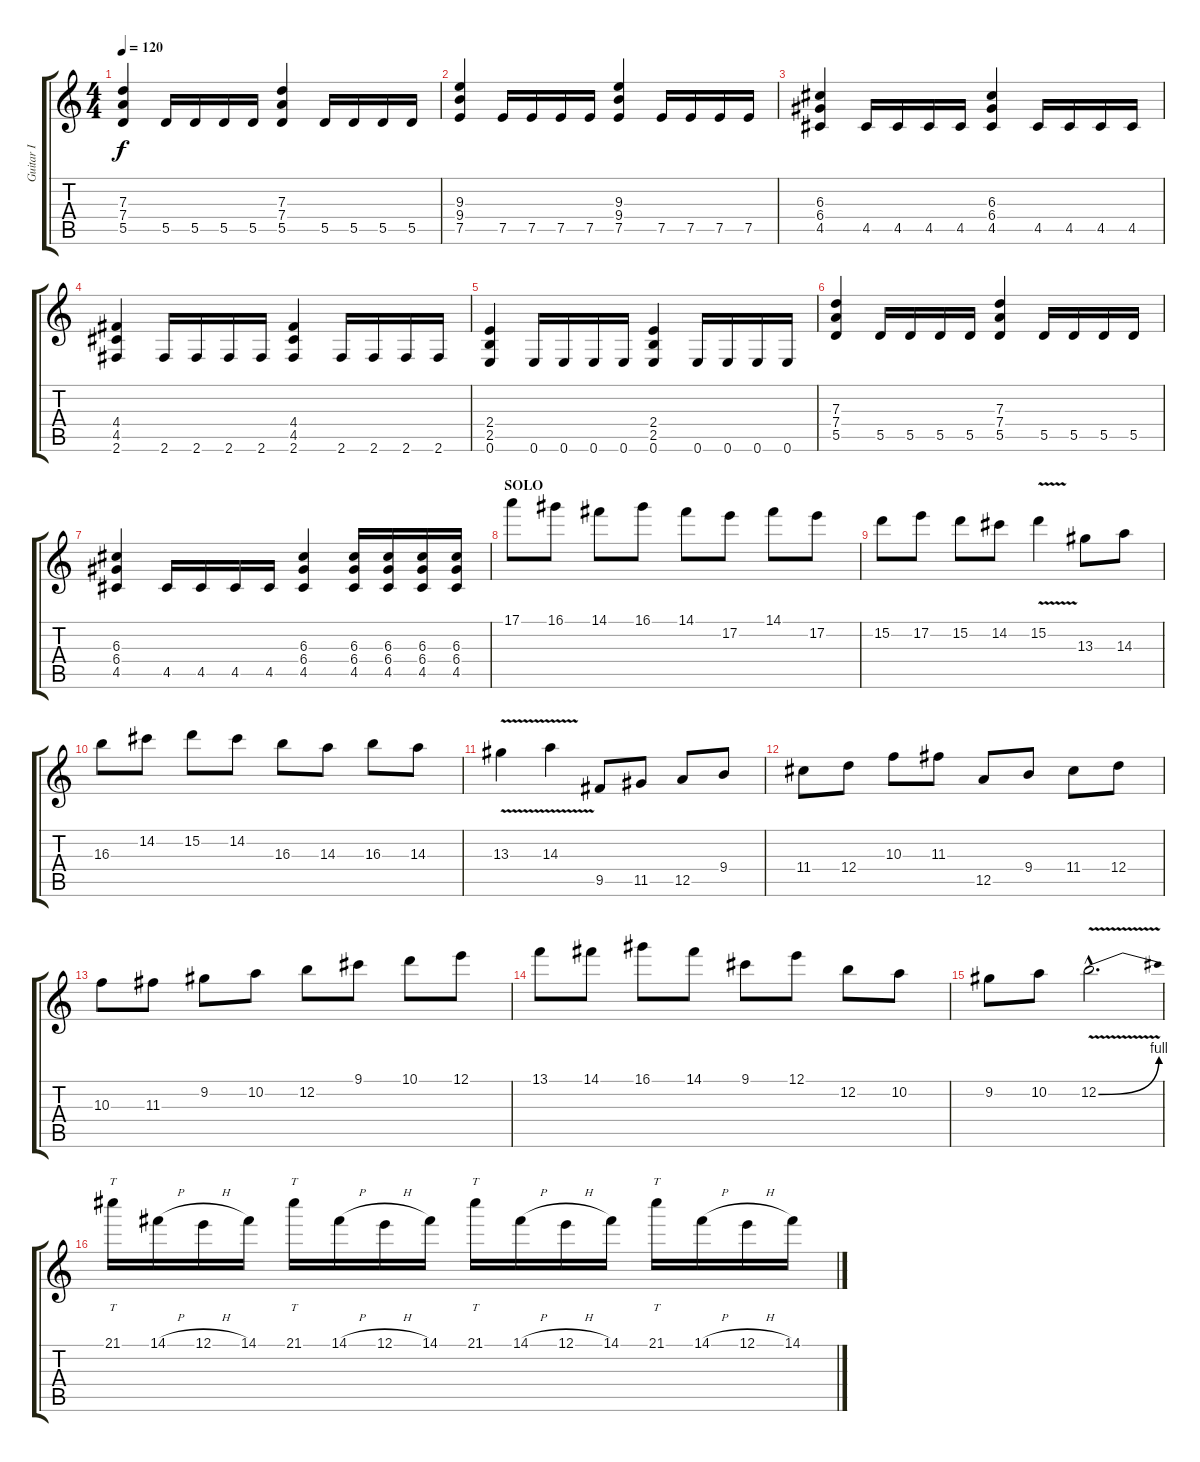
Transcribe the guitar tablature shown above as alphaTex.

\track ("Guitar I" "Guitar I") {instrument distortionguitar}
\staff {score tabs}
\tuning (E4 B3 G3 D3 A2 E2) {hide}
\ts (4 4)
\tempo 120
\clef g2
\ks c
(7.3 7.4 5.5).4{dy f} 5.5.16 5.5.16 5.5.16 5.5.16 (7.3 7.4 5.5).4 5.5.16 5.5.16 5.5.16 5.5.16 |
(9.3 9.4 7.5).4 7.5.16 7.5.16 7.5.16 7.5.16 (9.3 9.4 7.5).4 7.5.16 7.5.16 7.5.16 7.5.16 |
(6.3 6.4 4.5).4 4.5.16 4.5.16 4.5.16 4.5.16 (6.3 6.4 4.5).4 4.5.16 4.5.16 4.5.16 4.5.16 |
(4.4 4.5 2.6).4 2.6.16 2.6.16 2.6.16 2.6.16 (4.4 4.5 2.6).4 2.6.16 2.6.16 2.6.16 2.6.16 |
(2.4 2.5 0.6).4 0.6.16 0.6.16 0.6.16 0.6.16 (2.4 2.5 0.6).4 0.6.16 0.6.16 0.6.16 0.6.16 |
(7.3 7.4 5.5).4 5.5.16 5.5.16 5.5.16 5.5.16 (7.3 7.4 5.5).4 5.5.16 5.5.16 5.5.16 5.5.16 |
(6.3 6.4 4.5).4 4.5.16 4.5.16 4.5.16 4.5.16 (6.3 6.4 4.5).4 (6.3 6.4 4.5).16 (6.3 6.4 4.5).16 (6.3 6.4 4.5).16 (6.3 6.4 4.5).16 |
\section ("" "SOLO")
17.1.8 16.1.8 14.1.8 16.1.8 14.1.8 17.2.8 14.1.8 17.2.8 |
15.2.8 17.2.8 15.2.8 14.2.8 15.2{v}.4 13.3.8 14.3.8 |
16.3.8 14.2.8 15.2.8 14.2.8 16.3.8 14.3.8 16.3.8 14.3.8 |
13.3{v}.4 14.3{v}.4 9.5.8 11.5.8 12.5.8 9.4.8 |
11.4.8 12.4.8 10.3.8 11.3.8 12.5.8 9.4.8 11.4.8 12.4.8 |
10.3.8 11.3.8 9.2.8 10.2.8 12.2.8 9.1.8 10.1.8 12.1.8 |
13.1.8 14.1.8 16.1.8 14.1.8 9.1.8 12.1.8 12.2.8 10.2.8 |
9.2.8 10.2.8 12.2{be (bend 0 0 60 4) v hac}.2{d} |
21.1.16{tt} 14.1{h}.16 12.1{h}.16 14.1.16 21.1.16{tt} 14.1{h}.16 12.1{h}.16 14.1.16 21.1.16{tt} 14.1{h}.16 12.1{h}.16 14.1.16 21.1.16{tt} 14.1{h}.16 12.1{h}.16 14.1.16
